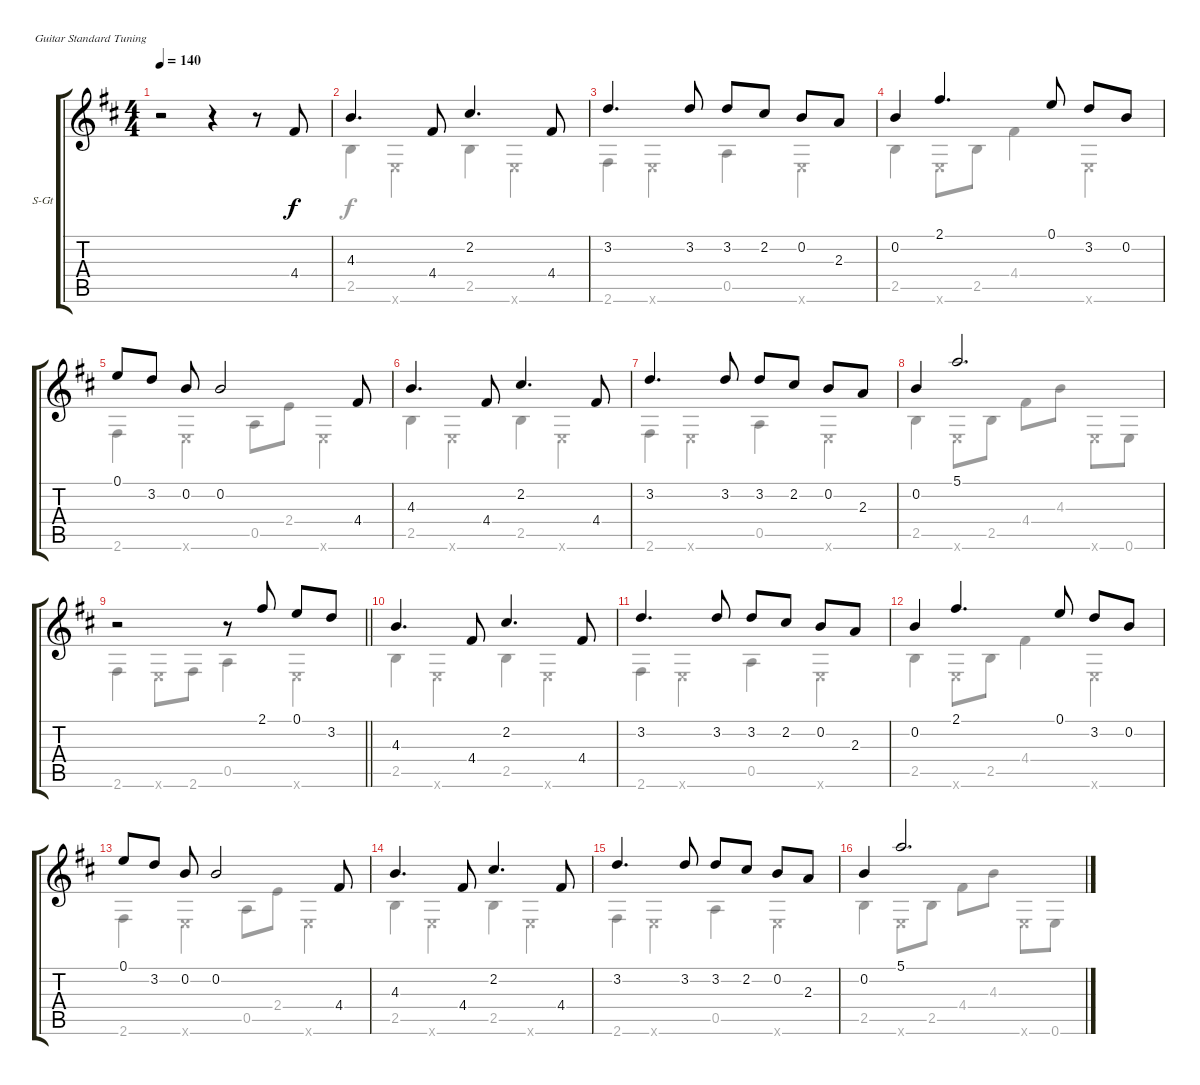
\defaultSystemsLayout 4
\bracketExtendMode groupsimilarinstruments
\firstSystemTrackNameOrientation horizontal
\otherSystemsTrackNameOrientation horizontal
\track ("Steel Guitar" "S-Gt") {instrument acousticguitarsteel}
\staff {score tabs}
\tuning (E4 B3 G3 D3 A2 E2)
\voice
\ts (4 4)
\tempo 140
\clef g2
\scale
0.346832
\ks d
r.2{dy f instrument acousticguitarsteel} r.4 r.8 4.4.8 |
\scale
0.333867 4.3.4{d} 4.4.8 2.2.4{d} 4.4.8 |
\scale
0.319392 3.2.4{d} 3.2.8 3.2.8 2.2.8 0.2.8 2.3.8 |
0.2.4 2.1.4{d} 0.1.8 3.2.8 0.2.8 |
0.1.8 3.2.8 0.2.8 0.2.2 4.4.8 |
4.3.4{d} 4.4.8 2.2.4{d} 4.4.8 |
3.2.4{d} 3.2.8 3.2.8 2.2.8 0.2.8 2.3.8 |
0.2.4 5.1.2{d} |
\barLineRight lightlight
r.2 r.8 2.1.8 0.1.8 3.2.8 |
4.3.4{d} 4.4.8 2.2.4{d} 4.4.8 |
3.2.4{d} 3.2.8 3.2.8 2.2.8 0.2.8 2.3.8 |
0.2.4 2.1.4{d} 0.1.8 3.2.8 0.2.8 |
0.1.8 3.2.8 0.2.8 0.2.2 4.4.8 |
4.3.4{d} 4.4.8 2.2.4{d} 4.4.8 |
3.2.4{d} 3.2.8 3.2.8 2.2.8 0.2.8 2.3.8 |
0.2.4 5.1.2{d}
\voice
\clef g2
\ottava regular
\simile none
\scale
0.346832
\ks d
|
\scale
0.333867 2.5.4 0.6{x}.4 2.5.4 0.6{x}.4 |
\scale
0.319392 2.6.4 0.6{x}.4 0.5.4 0.6{x}.4 |
2.5.4 0.6{x}.8 2.5.8 4.4.4 0.6{x}.4 |
2.6.4 0.6{x}.4 0.5.8 2.4.8 0.6{x}.4 |
2.5.4 0.6{x}.4 2.5.4 0.6{x}.4 |
2.6.4 0.6{x}.4 0.5.4 0.6{x}.4 |
2.5.4 0.6{x}.8 2.5.8 4.4.8 4.3.8 0.6{x}.8 0.6.8 |
\barLineRight lightlight
2.6.4 0.6{x}.8 2.6.8 0.5.4 0.6{x}.4 |
2.5.4 0.6{x}.4 2.5.4 0.6{x}.4 |
2.6.4 0.6{x}.4 0.5.4 0.6{x}.4 |
2.5.4 0.6{x}.8 2.5.8 4.4.4 0.6{x}.4 |
2.6.4 0.6{x}.4 0.5.8 2.4.8 0.6{x}.4 |
2.5.4 0.6{x}.4 2.5.4 0.6{x}.4 |
2.6.4 0.6{x}.4 0.5.4 0.6{x}.4 |
2.5.4 0.6{x}.8 2.5.8 4.4.8 4.3.8 0.6{x}.8 0.6.8
